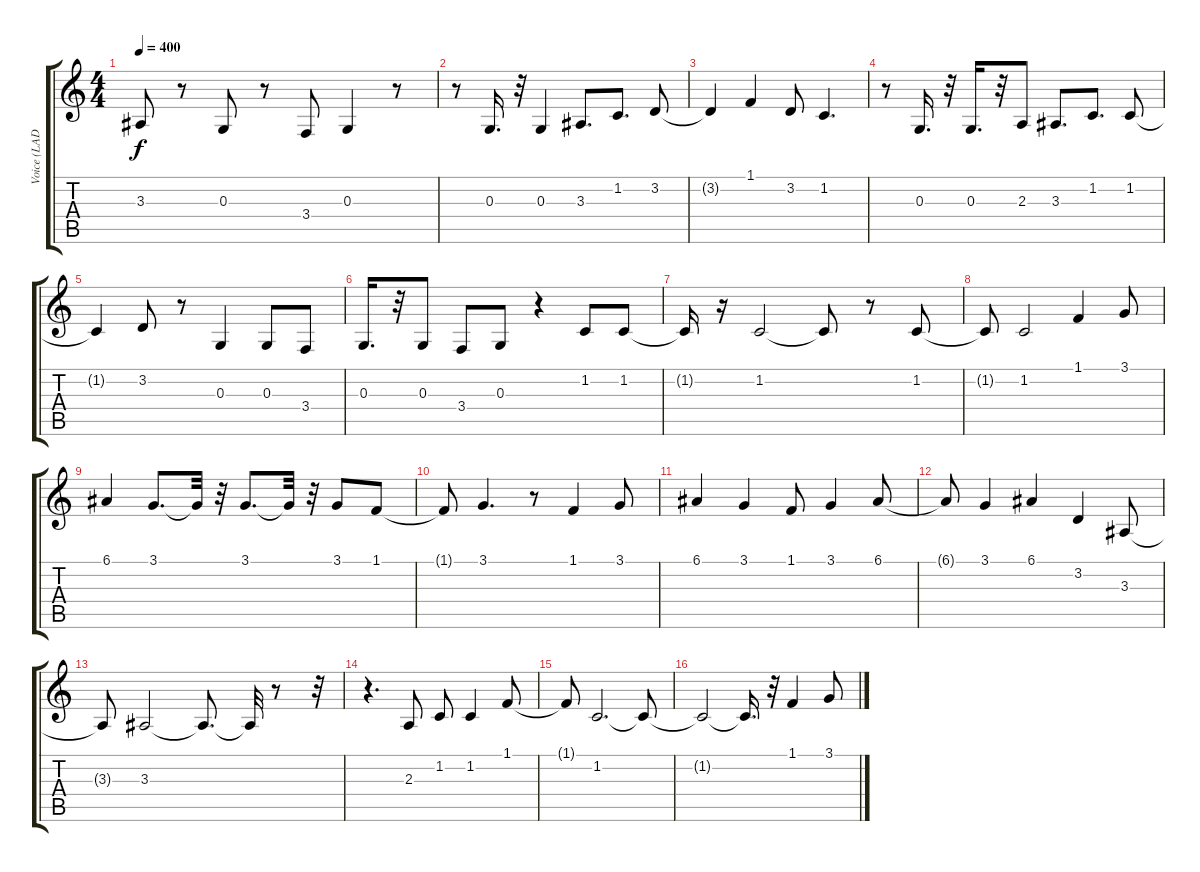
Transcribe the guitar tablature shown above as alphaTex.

\track ("Voice (LADY GAGA)" "Voice (LAD") {instrument altosax}
\staff {score tabs}
\tuning (E4 B3 G3 D3 A2 E2) {hide}
\ts (4 4)
\tempo 400
\clef g2
\ks c
3.3.8{dy f} r.8 0.3.8 r.8 3.4.8 0.3.4 r.8 |
r.8 0.3.16{d} r.32 0.3.4 3.3.8{d} 1.2.8{d} 3.2.8 |
3.2{t}.4 1.1.4 3.2.8 1.2.4{d} |
r.8 0.3.16{d} r.32 0.3.16{d} r.32 2.3.8 3.3.8{d} 1.2.8{d} 1.2.8 |
1.2{t}.4 3.2.8 r.8 0.3.4 0.3.8 3.4.8 |
0.3.16{d} r.32 0.3.8 3.4.8 0.3.8 r.4 1.2.8 1.2.8 |
1.2{t}.16 r.16 1.2.2 1.2{t}.8 r.8 1.2.8 |
1.2{t}.8 1.2.2 1.1.4 3.1.8 |
6.1.4 3.1.8{d} 3.1{t}.32 r.32 3.1.8{d} 3.1{t}.32 r.32 3.1.8 1.1.8 |
1.1{t}.8 3.1.4{d} r.8 1.1.4 3.1.8 |
6.1.4 3.1.4 1.1.8 3.1.4 6.1.8 |
6.1{t}.8 3.1.4 6.1.4 3.2.4 3.3.8 |
3.3{t}.8 3.3.2 3.3{t}.8{d} 3.3{t}.32 r.8 r.32 |
r.4{d} 2.3.8 1.2.8 1.2.4 1.1.8 |
1.1{t}.8 1.2.2{d} 1.2{t}.8 |
1.2{t}.2 1.2{t}.16{d} r.32 1.1.4 3.1.8
